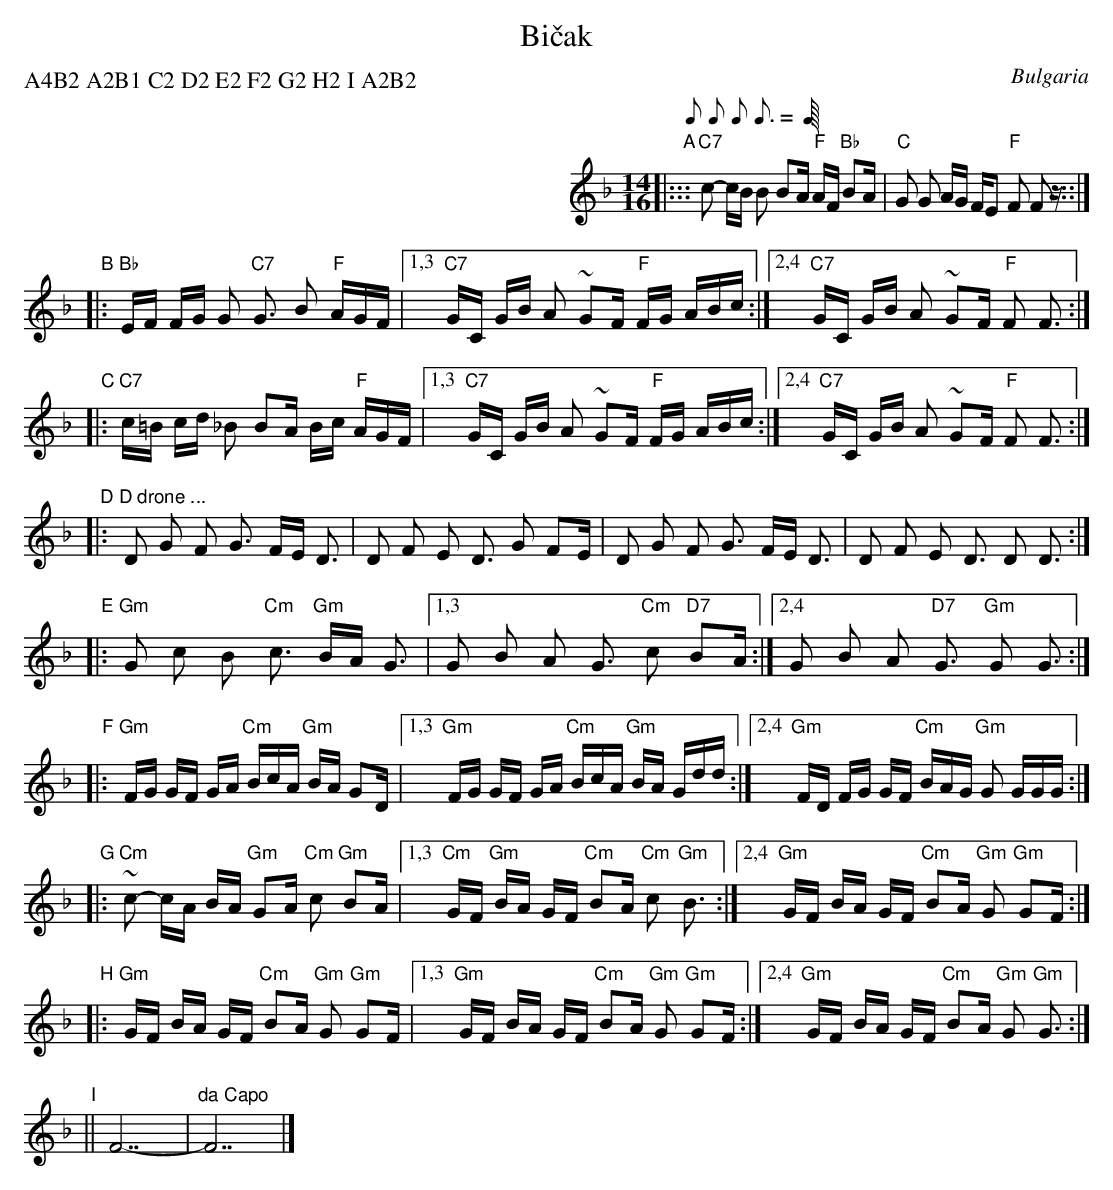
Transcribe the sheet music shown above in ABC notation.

X:1
T: Bi\vcak
O: Bulgaria
M: 14/16
L: 1/16
P: A4B2 A2B1 C2 D2 E2 F2 G2 H2 I A2B2
Q: 1/8 1/8 1/8 3/16 1/8 3/16
K: F
"A"\
|::: "C7"c2- cB B2 B2A "F"AF "Bb"B2A | "C"G2 G2 AG FE2 "F"F2 F2z :::|
"B"\
|: "Bb"EF FG G2 "C7"G3 B2 "F"AGF |\
[1,3  "C7"GC GB A2 ~G2F "F"FG ABc :|\
[2,4  "C7"GC GB A2 ~G2F "F"F2 F3 :|
"C"\
|: "C7"c=B cd _B2 B2A Bc "F"AGF |\
[1,3 "C7"GC GB A2 ~G2F "F"FG ABc :|\
[2,4 "C7"GC GB A2 ~G2F "F"F2 F3 :|
"D"\
|: "D drone ..."D2 G2 F2 G3 FE D3 | D2 F2 E2 D3 G2 F2E |\
                D2 G2 F2 G3 FE D3 | D2 F2 E2 D3 D2 D3 :|
"E"\
|: "Gm"G2 c2 B2 "Cm"c3 "Gm"BA G3 |\
[1,3 G2 B2 A2 G3 "Cm"c2 "D7"B2A :|\
[2,4 G2 B2 A2 "D7"G3 "Gm"G2 G3 :|
"F"\
|: "Gm"FG GF GA "Cm"BcA "Gm"BA G2D |\
[1,3 "Gm"FG GF GA "Cm"BcA "Gm"BA Gdd :|\
[2,4 "Gm"FD FG GF "Cm"BAG "Gm"G2 GGG :|
"G"\
|: "Cm"~c2- cA BA "Gm"G2A "Cm"c2 "Gm"B2A |\
[1,3 "Cm"GF "Gm"BA GF "Cm"B2A "Cm"c2 "Gm"B3 :|\
[2,4 "Gm"GF BA GF "Cm"B2A "Gm"G2 "Gm"G2F :|
"H"\
|: "Gm"GF BA GF "Cm"B2A "Gm"G2 "Gm"G2F |\
[1,3 "Gm"GF BA GF "Cm"B2A "Gm"G2 "Gm"G2F :|\
[2,4 "Gm"GF BA GF "Cm"B2A "Gm"G2 "Gm"G3 :|
"I"\
|| F14- | "da Capo"F14 |]
